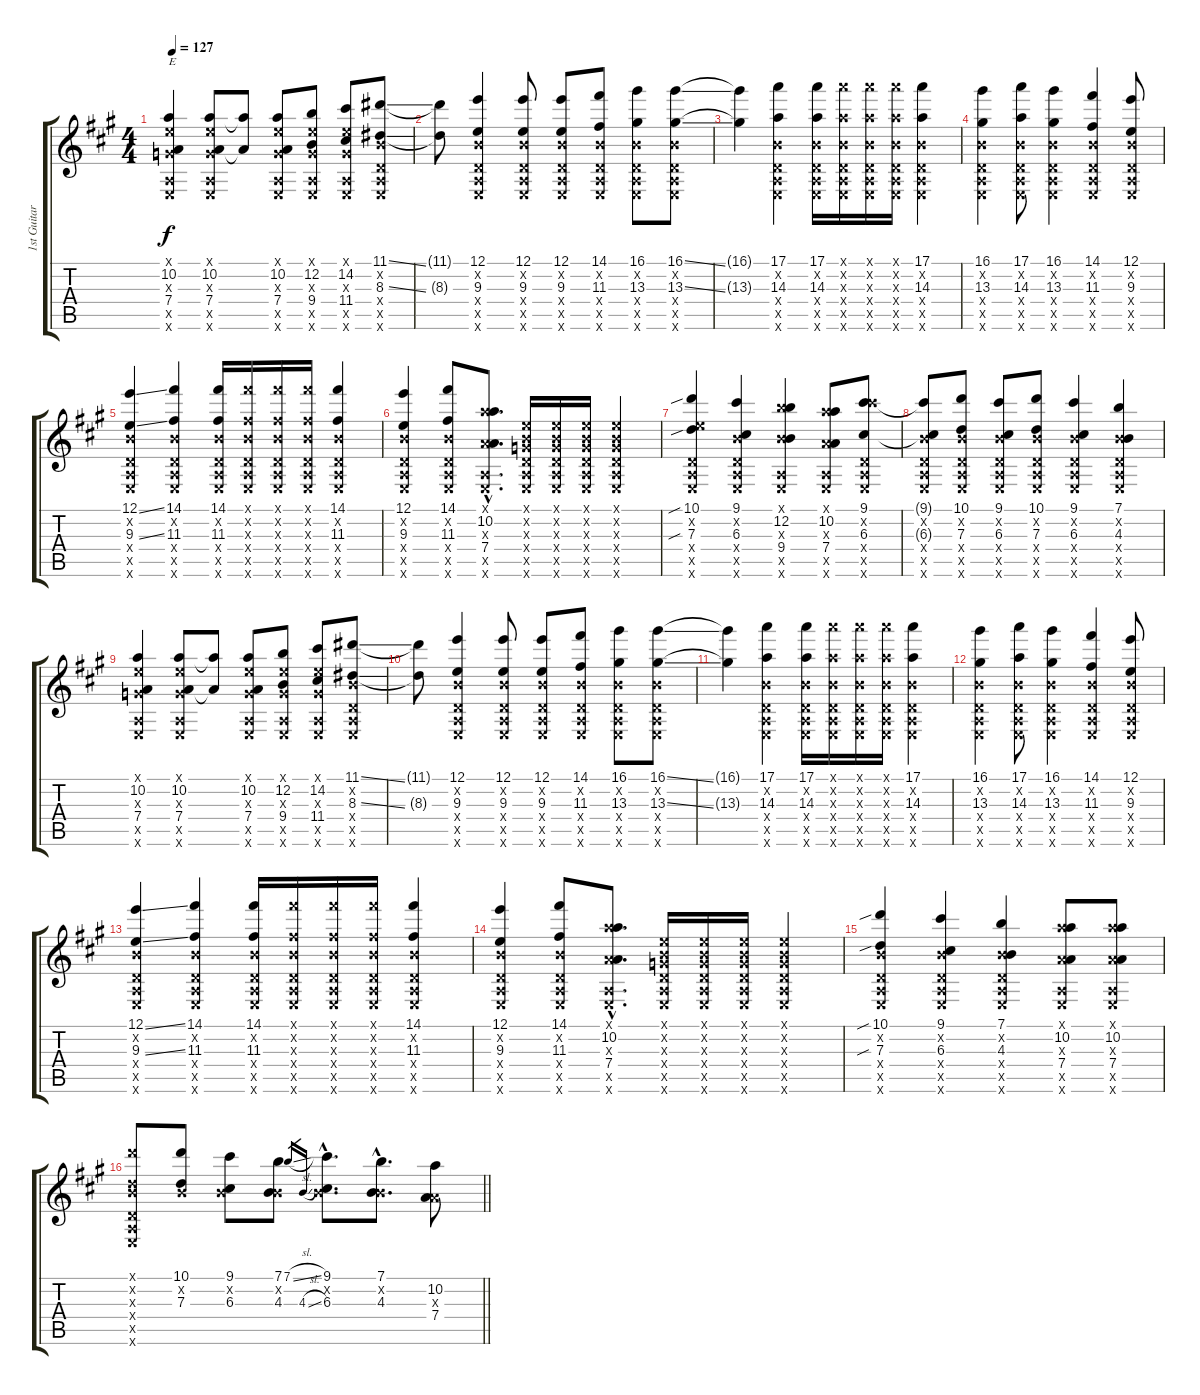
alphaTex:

\track ("1st Guitar" "1st Guitar") {instrument acousticguitarnylon}
\staff {score tabs}
\tuning (E4 B3 G3 D3 A2 E2) {hide}
\ts (4 4)
\tempo 127
\clef g2
\ks a
(0.1{x} 10.2 0.3{x} 7.4 0.5{x} 0.6{x}).4{txt "E" dy f volume 16} (0.1{x} 10.2 0.3{x} 7.4 0.5{x} 0.6{x}).8 (10.2{t} 7.4{t}).8 (0.1{x} 10.2 0.3{x} 7.4 0.5{x} 0.6{x}).8 (0.1{x} 12.2 0.3{x} 9.4 0.5{x} 0.6{x}).8 (0.1{x} 14.2 0.3{x} 11.4 0.5{x} 0.6{x}).8 (11.1{ss} 0.2{x} 8.3{ss} 0.4{x} 0.5{x} 0.6{x}).8 |
(11.1{t} 8.3{t}).8 (12.1 0.2{x} 9.3 0.4{x} 0.5{x} 0.6{x}).4 (12.1 0.2{x} 9.3 0.4{x} 0.5{x} 0.6{x}).8 (12.1 0.2{x} 9.3 0.4{x} 0.5{x} 0.6{x}).8 (14.1 0.2{x} 11.3 0.4{x} 0.5{x} 0.6{x}).8 (16.1 0.2{x} 13.3 0.4{x} 0.5{x} 0.6{x}).8 (16.1{ss} 0.2{x} 13.3{ss} 0.4{x} 0.5{x} 0.6{x}).8 |
(16.1{t} 13.3{t}).4 (17.1 0.2{x} 14.3 0.4{x} 0.5{x} 0.6{x}).4 (17.1 0.2{x} 14.3 0.4{x} 0.5{x} 0.6{x}).16 (17.1{x} 0.2{x} 14.3{x} 0.4{x} 0.5{x} 0.6{x}).16 (17.1{x} 0.2{x} 14.3{x} 0.4{x} 0.5{x} 0.6{x}).16 (17.1{x} 0.2{x} 14.3{x} 0.4{x} 0.5{x} 0.6{x}).16 (17.1 0.2{x} 14.3 0.4{x} 0.5{x} 0.6{x}).4 |
(16.1 0.2{x} 13.3 0.4{x} 0.5{x} 0.6{x}).4 (17.1 0.2{x} 14.3 0.4{x} 0.5{x} 0.6{x}).8 (16.1 0.2{x} 13.3 0.4{x} 0.5{x} 0.6{x}).4 (14.1 0.2{x} 11.3 0.4{x} 0.5{x} 0.6{x}).4 (12.1 0.2{x} 9.3 0.4{x} 0.5{x} 0.6{x}).8 |
(12.1{ss} 0.2{x} 9.3{ss} 0.4{x} 0.5{x} 0.6{x}).4 (14.1 0.2{x} 11.3 0.4{x} 0.5{x} 0.6{x}).4 (14.1 0.2{x} 11.3 0.4{x} 0.5{x} 0.6{x}).16 (14.1{x} 0.2{x} 11.3{x} 0.4{x} 0.5{x} 0.6{x}).16 (14.1{x} 0.2{x} 11.3{x} 0.4{x} 0.5{x} 0.6{x}).16 (14.1{x} 0.2{x} 11.3{x} 0.4{x} 0.5{x} 0.6{x}).16 (14.1 0.2{x} 11.3 0.4{x} 0.5{x} 0.6{x}).4 |
(12.1 0.2{x} 9.3 0.4{x} 0.5{x} 0.6{x}).4 (14.1 0.2{x} 11.3 0.4{x} 0.5{x} 0.6{x}).8 (5.1{hac x} 10.2{hac} 2.3{hac x} 7.4{hac} 0.5{hac x} 0.6{hac x}).8{d} (0.1{x} 0.2{x} 0.3{x} 0.4{x} 0.5{x} 0.6{x}).16 (0.1{x} 0.2{x} 0.3{x} 0.4{x} 0.5{x} 0.6{x}).16 (0.1{x} 0.2{x} 0.3{x} 0.4{x} 0.5{x} 0.6{x}).16 (0.1{x} 0.2{x} 0.3{x} 0.4{x} 0.5{x} 0.6{x}).4 |
(10.1{sib} 5.2{x} 7.3{sib} 0.4{x} 0.5{x} 0.6{x}).4 (9.1 0.2{x} 6.3 0.4{x} 0.5{x} 0.6{x}).4 (7.1{x} 12.2 4.3{x} 9.4 0.5{x} 0.6{x}).4 (5.1{x} 10.2 2.3{x} 7.4 0.5{x} 0.6{x}).8 (9.1 14.2{x} 6.3 0.4{x} 0.5{x} 0.6{x}).8 |
(9.1{t} 0.2{x} 6.3{t} 0.4{x} 0.5{x} 0.6{x}).8 (10.1 0.2{x} 7.3 0.4{x} 0.5{x} 0.6{x}).8 (9.1 0.2{x} 6.3 0.4{x} 0.5{x} 0.6{x}).8 (10.1 0.2{x} 7.3 0.4{x} 0.5{x} 0.6{x}).8 (9.1 0.2{x} 6.3 0.4{x} 0.5{x} 0.6{x}).4 (7.1 0.2{x} 4.3 0.4{x} 0.5{x} 0.6{x}).4 |
(0.1{x} 10.2 0.3{x} 7.4 0.5{x} 0.6{x}).4 (0.1{x} 10.2 0.3{x} 7.4 0.5{x} 0.6{x}).8 (10.2{t} 7.4{t}).8 (0.1{x} 10.2 0.3{x} 7.4 0.5{x} 0.6{x}).8 (0.1{x} 12.2 0.3{x} 9.4 0.5{x} 0.6{x}).8 (0.1{x} 14.2 0.3{x} 11.4 0.5{x} 0.6{x}).8 (11.1{ss} 0.2{x} 8.3{ss} 0.4{x} 0.5{x} 0.6{x}).8 |
(11.1{t} 8.3{t}).8 (12.1 0.2{x} 9.3 0.4{x} 0.5{x} 0.6{x}).4 (12.1 0.2{x} 9.3 0.4{x} 0.5{x} 0.6{x}).8 (12.1 0.2{x} 9.3 0.4{x} 0.5{x} 0.6{x}).8 (14.1 0.2{x} 11.3 0.4{x} 0.5{x} 0.6{x}).8 (16.1 0.2{x} 13.3 0.4{x} 0.5{x} 0.6{x}).8 (16.1{ss} 0.2{x} 13.3{ss} 0.4{x} 0.5{x} 0.6{x}).8 |
(16.1{t} 13.3{t}).4 (17.1 0.2{x} 14.3 0.4{x} 0.5{x} 0.6{x}).4 (17.1 0.2{x} 14.3 0.4{x} 0.5{x} 0.6{x}).16 (17.1{x} 0.2{x} 14.3{x} 0.4{x} 0.5{x} 0.6{x}).16 (17.1{x} 0.2{x} 14.3{x} 0.4{x} 0.5{x} 0.6{x}).16 (17.1{x} 0.2{x} 14.3{x} 0.4{x} 0.5{x} 0.6{x}).16 (17.1 0.2{x} 14.3 0.4{x} 0.5{x} 0.6{x}).4 |
(16.1 0.2{x} 13.3 0.4{x} 0.5{x} 0.6{x}).4 (17.1 0.2{x} 14.3 0.4{x} 0.5{x} 0.6{x}).8 (16.1 0.2{x} 13.3 0.4{x} 0.5{x} 0.6{x}).4 (14.1 0.2{x} 11.3 0.4{x} 0.5{x} 0.6{x}).4 (12.1 0.2{x} 9.3 0.4{x} 0.5{x} 0.6{x}).8 |
(12.1{ss} 0.2{x} 9.3{ss} 0.4{x} 0.5{x} 0.6{x}).4 (14.1 0.2{x} 11.3 0.4{x} 0.5{x} 0.6{x}).4 (14.1 0.2{x} 11.3 0.4{x} 0.5{x} 0.6{x}).16 (14.1{x} 0.2{x} 11.3{x} 0.4{x} 0.5{x} 0.6{x}).16 (14.1{x} 0.2{x} 11.3{x} 0.4{x} 0.5{x} 0.6{x}).16 (14.1{x} 0.2{x} 11.3{x} 0.4{x} 0.5{x} 0.6{x}).16 (14.1 0.2{x} 11.3 0.4{x} 0.5{x} 0.6{x}).4 |
(12.1 0.2{x} 9.3 0.4{x} 0.5{x} 0.6{x}).4 (14.1 0.2{x} 11.3 0.4{x} 0.5{x} 0.6{x}).8 (5.1{hac x} 10.2{hac} 2.3{hac x} 7.4{hac} 0.5{hac x} 0.6{hac x}).8{d} (0.1{x} 0.2{x} 0.3{x} 0.4{x} 0.5{x} 0.6{x}).16 (0.1{x} 0.2{x} 0.3{x} 0.4{x} 0.5{x} 0.6{x}).16 (0.1{x} 0.2{x} 0.3{x} 0.4{x} 0.5{x} 0.6{x}).16 (0.1{x} 0.2{x} 0.3{x} 0.4{x} 0.5{x} 0.6{x}).4 |
(10.1{sib} 0.2{x} 7.3{sib} 0.4{x} 0.5{x} 0.6{x}).4 (9.1 0.2{x} 6.3 0.4{x} 0.5{x} 0.6{x}).4 (7.1 0.2{x} 4.3 0.4{x} 0.5{x} 0.6{x}).4 (5.1{x} 10.2 2.3{x} 7.4 0.5{x} 0.6{x}).8 (5.1{x} 10.2 2.3{x} 7.4 0.5{x} 0.6{x}).8 |
\barLineRight lightlight
(10.1{x} 0.2{x} 7.3{x} 0.4{x} 0.5{x} 0.6{x}).8 (10.1 0.2{x} 7.3).8 (9.1 0.2{x} 6.3).8 (7.1 0.2{x} 4.3).8 7.1{sl}.16{gr} 4.3{sl}.16{gr} (9.1{hac} 0.2{hac x} 6.3{hac}).8{d} (7.1{hac} 0.2{hac x} 4.3{hac}).8{d} (10.2 2.3{x} 7.4).8
